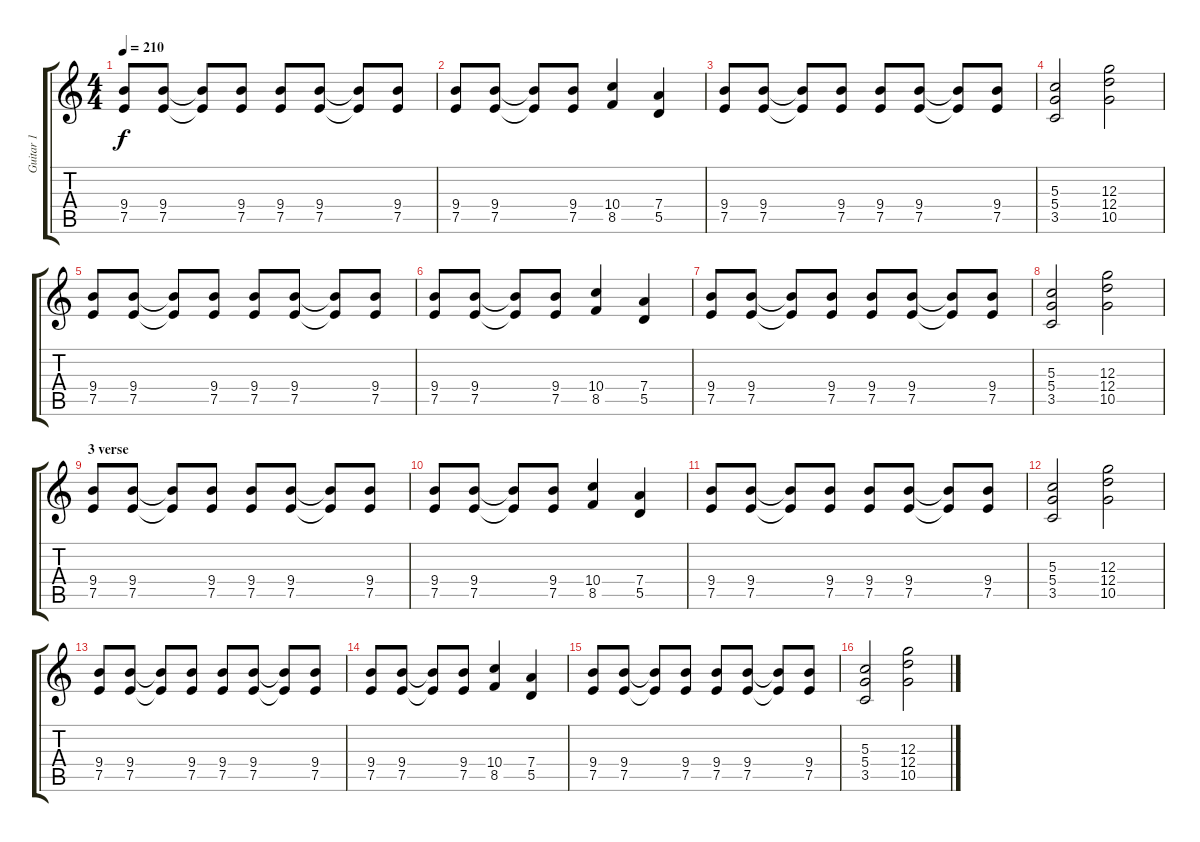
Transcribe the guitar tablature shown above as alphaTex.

\track ("Guitar 1" "Guitar 1") {instrument overdrivenguitar}
\staff {score tabs}
\tuning (E4 B3 G3 D3 A2 E2) {hide}
\ts (4 4)
\tempo 210
\clef g2
\ks c
(9.4 7.5).8{dy f} (9.4 7.5).8 (9.4{t} 7.5{t}).8 (9.4 7.5).8 (9.4 7.5).8 (9.4 7.5).8 (9.4{t} 7.5{t}).8 (9.4 7.5).8 |
(9.4 7.5).8 (9.4 7.5).8 (9.4{t} 7.5{t}).8 (9.4 7.5).8 (10.4 8.5).4 (7.4 5.5).4 |
(9.4 7.5).8 (9.4 7.5).8 (9.4{t} 7.5{t}).8 (9.4 7.5).8 (9.4 7.5).8 (9.4 7.5).8 (9.4{t} 7.5{t}).8 (9.4 7.5).8 |
(5.3 5.4 3.5).2 (12.3 12.4 10.5).2 |
(9.4 7.5).8 (9.4 7.5).8 (9.4{t} 7.5{t}).8 (9.4 7.5).8 (9.4 7.5).8 (9.4 7.5).8 (9.4{t} 7.5{t}).8 (9.4 7.5).8 |
(9.4 7.5).8 (9.4 7.5).8 (9.4{t} 7.5{t}).8 (9.4 7.5).8 (10.4 8.5).4 (7.4 5.5).4 |
(9.4 7.5).8 (9.4 7.5).8 (9.4{t} 7.5{t}).8 (9.4 7.5).8 (9.4 7.5).8 (9.4 7.5).8 (9.4{t} 7.5{t}).8 (9.4 7.5).8 |
(5.3 5.4 3.5).2 (12.3 12.4 10.5).2 |
\section ("" "3 verse")
(9.4 7.5).8{balance 8} (9.4 7.5).8 (9.4{t} 7.5{t}).8 (9.4 7.5).8 (9.4 7.5).8 (9.4 7.5).8 (9.4{t} 7.5{t}).8 (9.4 7.5).8 |
(9.4 7.5).8 (9.4 7.5).8 (9.4{t} 7.5{t}).8 (9.4 7.5).8 (10.4 8.5).4 (7.4 5.5).4 |
(9.4 7.5).8 (9.4 7.5).8 (9.4{t} 7.5{t}).8 (9.4 7.5).8 (9.4 7.5).8 (9.4 7.5).8 (9.4{t} 7.5{t}).8 (9.4 7.5).8 |
(5.3 5.4 3.5).2 (12.3 12.4 10.5).2 |
(9.4 7.5).8 (9.4 7.5).8 (9.4{t} 7.5{t}).8 (9.4 7.5).8 (9.4 7.5).8 (9.4 7.5).8 (9.4{t} 7.5{t}).8 (9.4 7.5).8 |
(9.4 7.5).8 (9.4 7.5).8 (9.4{t} 7.5{t}).8 (9.4 7.5).8 (10.4 8.5).4 (7.4 5.5).4 |
(9.4 7.5).8 (9.4 7.5).8 (9.4{t} 7.5{t}).8 (9.4 7.5).8 (9.4 7.5).8 (9.4 7.5).8 (9.4{t} 7.5{t}).8 (9.4 7.5).8 |
(5.3 5.4 3.5).2 (12.3 12.4 10.5).2
